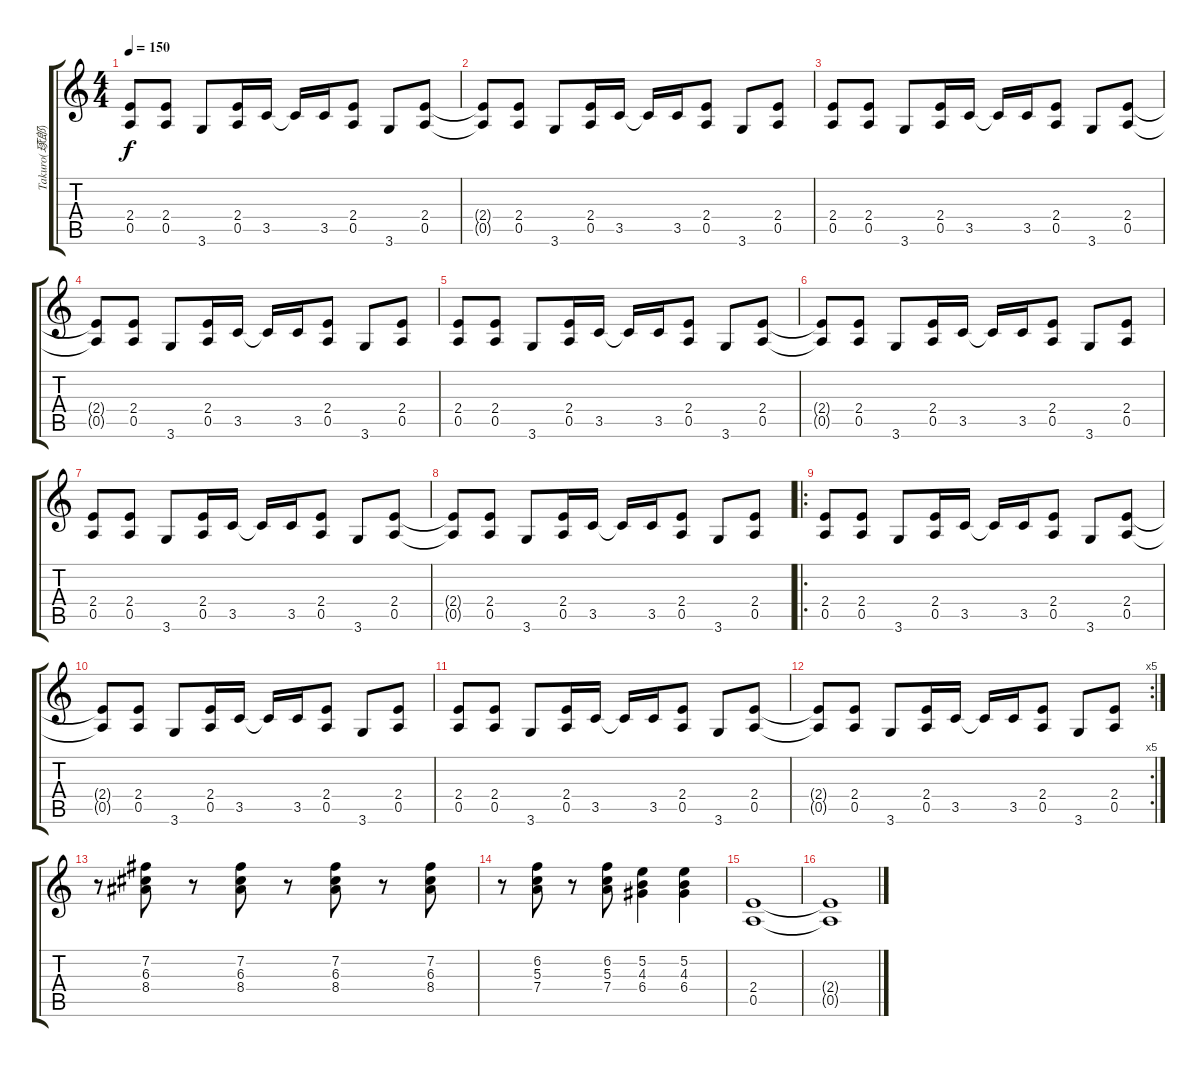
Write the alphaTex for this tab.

\track ("Takuro(琢郎)" "Takuro(琢郎)") {instrument distortionguitar}
\staff {score tabs}
\tuning (E4 B3 G3 D3 A2 E2) {hide}
\ts (4 4)
\tempo 150
\clef g2
\ks c
(2.4 0.5).8{dy f instrument distortionguitar} (2.4 0.5).8 3.6.8 (2.4 0.5).16 3.5.16 3.5{t}.16 3.5.16 (2.4 0.5).8 3.6.8 (2.4 0.5).8 |
(2.4{t} 0.5{t}).8 (2.4 0.5).8 3.6.8 (2.4 0.5).16 3.5.16 3.5{t}.16 3.5.16 (2.4 0.5).8 3.6.8 (2.4 0.5).8 |
(2.4 0.5).8 (2.4 0.5).8 3.6.8 (2.4 0.5).16 3.5.16 3.5{t}.16 3.5.16 (2.4 0.5).8 3.6.8 (2.4 0.5).8 |
(2.4{t} 0.5{t}).8 (2.4 0.5).8 3.6.8 (2.4 0.5).16 3.5.16 3.5{t}.16 3.5.16 (2.4 0.5).8 3.6.8 (2.4 0.5).8 |
(2.4 0.5).8 (2.4 0.5).8 3.6.8 (2.4 0.5).16 3.5.16 3.5{t}.16 3.5.16 (2.4 0.5).8 3.6.8 (2.4 0.5).8 |
(2.4{t} 0.5{t}).8 (2.4 0.5).8 3.6.8 (2.4 0.5).16 3.5.16 3.5{t}.16 3.5.16 (2.4 0.5).8 3.6.8 (2.4 0.5).8 |
(2.4 0.5).8 (2.4 0.5).8 3.6.8 (2.4 0.5).16 3.5.16 3.5{t}.16 3.5.16 (2.4 0.5).8 3.6.8 (2.4 0.5).8 |
(2.4{t} 0.5{t}).8 (2.4 0.5).8 3.6.8 (2.4 0.5).16 3.5.16 3.5{t}.16 3.5.16 (2.4 0.5).8 3.6.8 (2.4 0.5).8 |
\ro
(2.4 0.5).8 (2.4 0.5).8 3.6.8 (2.4 0.5).16 3.5.16 3.5{t}.16 3.5.16 (2.4 0.5).8 3.6.8 (2.4 0.5).8 |
(2.4{t} 0.5{t}).8 (2.4 0.5).8 3.6.8 (2.4 0.5).16 3.5.16 3.5{t}.16 3.5.16 (2.4 0.5).8 3.6.8 (2.4 0.5).8 |
(2.4 0.5).8 (2.4 0.5).8 3.6.8 (2.4 0.5).16 3.5.16 3.5{t}.16 3.5.16 (2.4 0.5).8 3.6.8 (2.4 0.5).8 |
\rc 5
(2.4{t} 0.5{t}).8 (2.4 0.5).8 3.6.8 (2.4 0.5).16 3.5.16 3.5{t}.16 3.5.16 (2.4 0.5).8 3.6.8 (2.4 0.5).8 |
r.8 (7.2 6.3 8.4).8 r.8 (7.2 6.3 8.4).8 r.8 (7.2 6.3 8.4).8 r.8 (7.2 6.3 8.4).8 |
r.8 (6.2 5.3 7.4).8 r.8 (6.2 5.3 7.4).8 (5.2 4.3 6.4).4 (5.2 4.3 6.4).4 |
(2.4 0.5).1 |
(2.4{t} 0.5{t}).1
